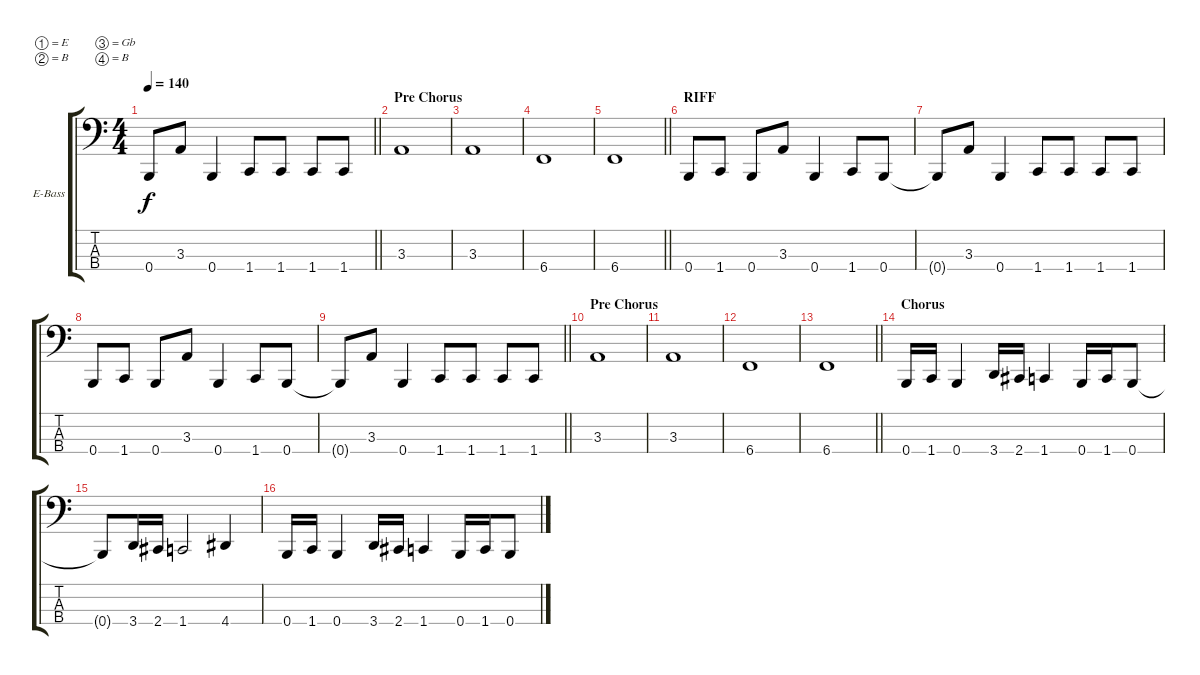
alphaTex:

\bracketExtendMode groupsimilarinstruments
\firstSystemTrackNameOrientation horizontal
\otherSystemsTrackNameOrientation horizontal
\track ("Adam Duce" "E-Bass") {instrument electricbasspick}
\staff {score tabs}
\tuning (E2 B1 Gb1 B0)
\ts (4 4)
\tempo 140
\clef f4
\barLineRight lightlight
\ks c
0.4{t}.8{dy f} 3.3.8 0.4.4 1.4.8 1.4.8 1.4.8 1.4.8 |
\section ("" "Pre Chorus")
3.3.1 |
3.3.1 |
6.4.1 |
\barLineRight lightlight
6.4.1 |
\section ("" "RIFF")
0.4.8 1.4.8 0.4.8 3.3.8 0.4.4 1.4.8 0.4.8 |
0.4{t}.8 3.3.8 0.4.4 1.4.8 1.4.8 1.4.8 1.4.8 |
0.4.8 1.4.8 0.4.8 3.3.8 0.4.4 1.4.8 0.4.8 |
\barLineRight lightlight
0.4{t}.8 3.3.8 0.4.4 1.4.8 1.4.8 1.4.8 1.4.8 |
\section ("" "Pre Chorus")
3.3.1 |
3.3.1 |
6.4.1 |
\barLineRight lightlight
6.4.1 |
\section ("" "Chorus")
0.4.16 1.4.16 0.4.4 3.4.16 2.4.16 1.4.4 0.4.16 1.4.16 0.4.8 |
0.4{t}.8 3.4.16 2.4.16 1.4.2 4.4.4 |
0.4.16 1.4.16 0.4.4 3.4.16 2.4.16 1.4.4 0.4.16 1.4.16 0.4.8
